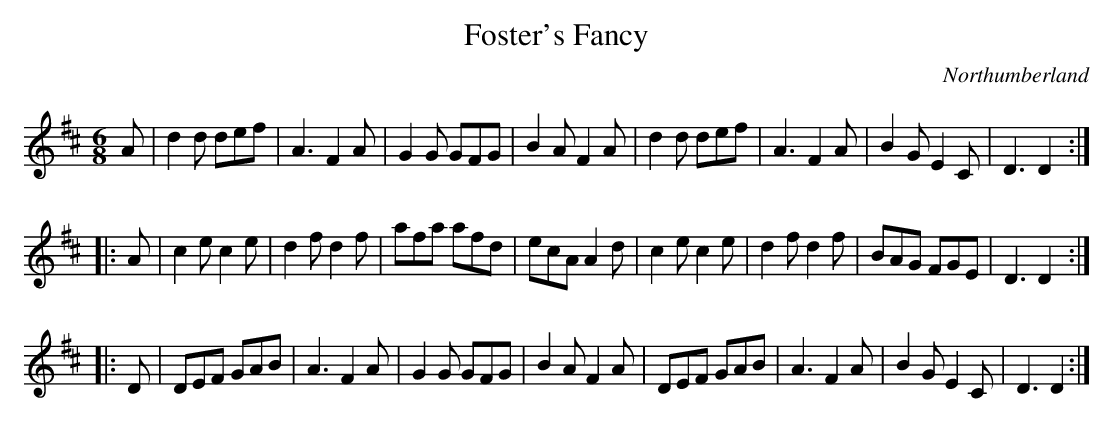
X:1
T:Foster's Fancy
O:Northumberland
M:6/8
L:1/8
K:D
   A | d2d def | A3  F2A | G2G GFG | B2A F2A | d2d def | A3  F2A | B2G E2C | D3 D2 :|
|: A | c2e c2e | d2f d2f | afa afd | ecA A2d | c2e c2e | d2f d2f | BAG FGE | D3 D2 :|
|: D | DEF GAB | A3  F2A | G2G GFG | B2A F2A | DEF GAB | A3  F2A | B2G E2C | D3 D2 :|
